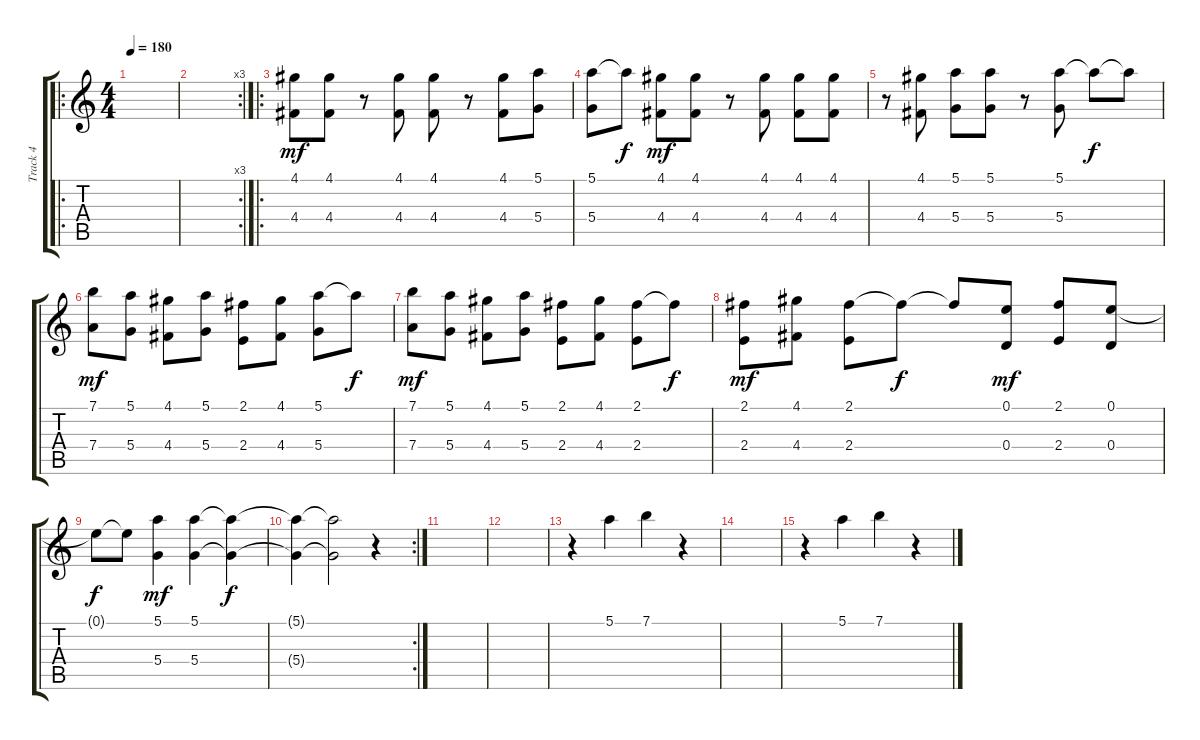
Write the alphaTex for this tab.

\track ("Track 4" "Track 4") {instrument acousticguitarnylon}
\staff {score tabs}
\tuning (E4 B3 G3 D3 A2 E2) {hide}
\ro
\ts (4 4)
\tempo 180
\clef g2
\ks c
|
\rc 3
|
\ro
(4.1 4.4).8{dy mf instrument cello} (4.1 4.4).8 r.8 (4.1 4.4).8 (4.1 4.4).8 r.8 (4.1 4.4).8 (5.1 5.4).8 |
(5.1 5.4).8 5.1{t}.8{dy f} (4.1 4.4).8{dy mf} (4.1 4.4).8 r.8 (4.1 4.4).8 (4.1 4.4).8 (4.1 4.4).8 |
r.8 (4.1 4.4).8 (5.1 5.4).8 (5.1 5.4).8 r.8 (5.1 5.4).8 5.1{t}.8{dy f} 5.1{t}.8 |
(7.1 7.4).8{dy mf} (5.1 5.4).8 (4.1 4.4).8 (5.1 5.4).8 (2.1 2.4).8 (4.1 4.4).8 (5.1 5.4).8 5.1{t}.8{dy f} |
(7.1 7.4).8{dy mf} (5.1 5.4).8 (4.1 4.4).8 (5.1 5.4).8 (2.1 2.4).8 (4.1 4.4).8 (2.1 2.4).8 2.1{t}.8{dy f} |
(2.1 2.4).8{dy mf} (4.1 4.4).8 (2.1 2.4).8 2.1{t}.8{dy f} 2.1{t}.8 (0.1 0.4).8{dy mf} (2.1 2.4).8 (0.1 0.4).8 |
0.1{t}.8{dy f} 0.1{t}.8 (5.1 5.4).4{dy mf} (5.1 5.4).4 (5.1{t} 5.4{t}).4{dy f} |
\rc 2
(5.1{t} 5.4{t}).4 (5.1{t} 5.4{t}).2 r.4 |
|
|
r.4 5.1.4 7.1.4 r.4 |
|
r.4 5.1.4 7.1.4 r.4
